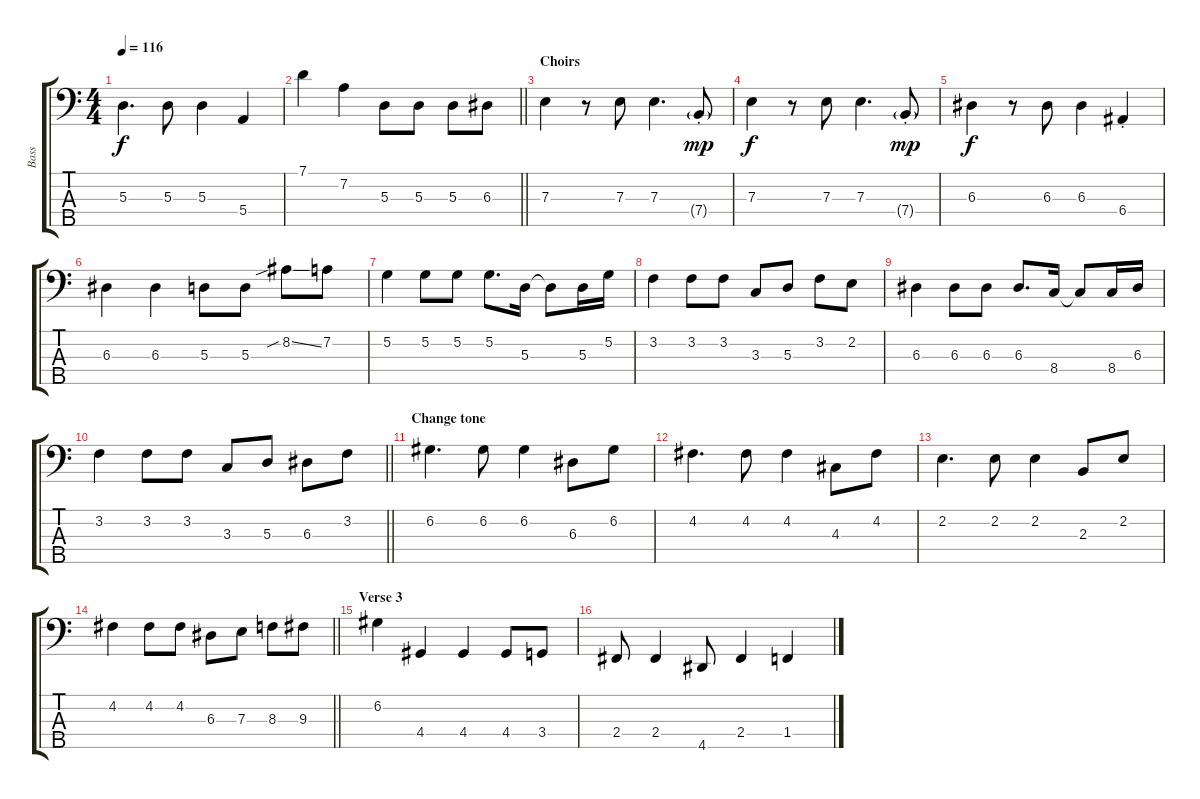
\track ("Bass" "Bass") {instrument electricbassfinger}
\staff {score tabs}
\tuning (G2 D2 A1 E1 B0) {hide}
\ts (4 4)
\tempo 116
\clef f4
\ks c
5.3.4{d dy f} 5.3.8 5.3.4 5.4.4 |
\barLineRight lightlight
7.1.4 7.2.4 5.3.8 5.3.8 5.3.8 6.3.8 |
\section ("" "Choirs")
7.3.4 r.8 7.3.8 7.3.4{d} 7.4{g st}.8{dy mp} |
7.3.4{dy f} r.8 7.3.8 7.3.4{d} 7.4{g st}.8{dy mp} |
6.3.4{dy f} r.8 6.3.8 6.3.4 6.4{st}.4 |
6.3.4 6.3.4 5.3.8 5.3.8 8.2{sib ss}.8 7.2.8 |
5.2.4 5.2.8 5.2.8 5.2.8{d} 5.3.16 5.3{t}.8 5.3.16 5.2.16 |
3.2.4 3.2.8 3.2.8 3.3.8 5.3.8 3.2.8 2.2.8 |
6.3.4 6.3.8 6.3.8 6.3.8{d} 8.4.16 8.4{t}.8 8.4.16 6.3.16 |
\barLineRight lightlight
3.2.4 3.2.8 3.2.8 3.3.8 5.3.8 6.3.8 3.2.8 |
\section ("" "Change tone")
6.2.4{d} 6.2.8 6.2.4 6.3.8 6.2.8 |
4.2.4{d} 4.2.8 4.2.4 4.3.8 4.2.8 |
2.2.4{d} 2.2.8 2.2.4 2.3.8 2.2.8 |
\barLineRight lightlight
4.2.4 4.2.8 4.2.8 6.3.8 7.3.8 8.3.8 9.3.8 |
\section ("" "Verse 3")
6.2.4 4.4.4 4.4.4 4.4.8 3.4.8 |
2.4.8 2.4.4 4.5.8 2.4.4 1.4.4
